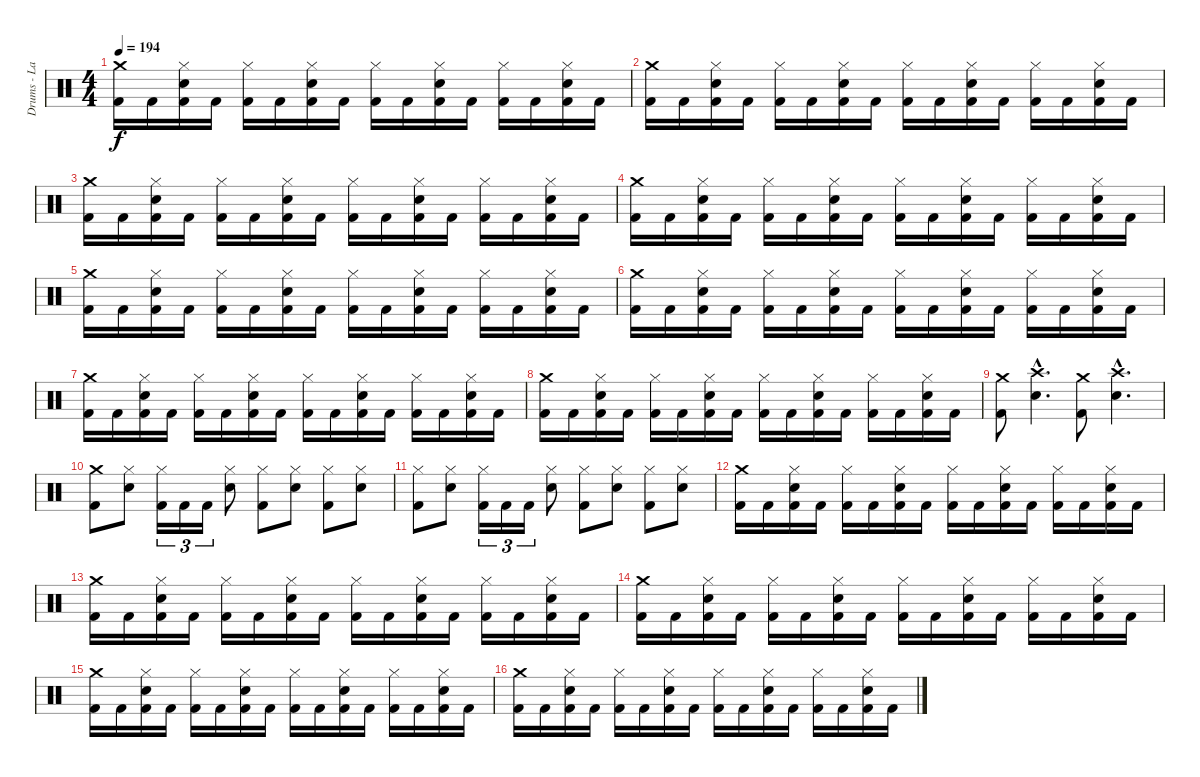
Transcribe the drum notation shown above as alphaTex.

\track ("Drums - Lars" "Drums - La") {instrument percussion}
\staff {score}
\articulation defaults
\ts (4 4)
\tempo 194
\clef neutral
\ks c
("Crash medium (hit)" "Kick (hit) 2").16{dy f} "Kick (hit) 2".16 ("Hi-Hat (closed)" "Snare (hit) 2" "Kick (hit) 2").16 "Kick (hit) 2".16 ("Hi-Hat (closed)" "Kick (hit) 2").16 "Kick (hit) 2".16 ("Hi-Hat (closed)" "Snare (hit) 2" "Kick (hit) 2").16 "Kick (hit) 2".16 ("Hi-Hat (closed)" "Kick (hit) 2").16 "Kick (hit) 2".16 ("Hi-Hat (closed)" "Snare (hit) 2" "Kick (hit) 2").16 "Kick (hit) 2".16 ("Hi-Hat (closed)" "Kick (hit) 2").16 "Kick (hit) 2".16 ("Hi-Hat (closed)" "Snare (hit) 2" "Kick (hit) 2").16 "Kick (hit) 2".16 |
("Crash medium (hit)" "Kick (hit) 2").16 "Kick (hit) 2".16 ("Hi-Hat (closed)" "Snare (hit) 2" "Kick (hit) 2").16 "Kick (hit) 2".16 ("Hi-Hat (closed)" "Kick (hit) 2").16 "Kick (hit) 2".16 ("Hi-Hat (closed)" "Snare (hit) 2" "Kick (hit) 2").16 "Kick (hit) 2".16 ("Hi-Hat (closed)" "Kick (hit) 2").16 "Kick (hit) 2".16 ("Hi-Hat (closed)" "Snare (hit) 2" "Kick (hit) 2").16 "Kick (hit) 2".16 ("Hi-Hat (closed)" "Kick (hit) 2").16 "Kick (hit) 2".16 ("Hi-Hat (closed)" "Snare (hit) 2" "Kick (hit) 2").16 "Kick (hit) 2".16 |
("Crash medium (hit)" "Kick (hit) 2").16 "Kick (hit) 2".16 ("Hi-Hat (closed)" "Snare (hit) 2" "Kick (hit) 2").16 "Kick (hit) 2".16 ("Hi-Hat (closed)" "Kick (hit) 2").16 "Kick (hit) 2".16 ("Hi-Hat (closed)" "Snare (hit) 2" "Kick (hit) 2").16 "Kick (hit) 2".16 ("Hi-Hat (closed)" "Kick (hit) 2").16 "Kick (hit) 2".16 ("Hi-Hat (closed)" "Snare (hit) 2" "Kick (hit) 2").16 "Kick (hit) 2".16 ("Hi-Hat (closed)" "Kick (hit) 2").16 "Kick (hit) 2".16 ("Hi-Hat (closed)" "Snare (hit) 2" "Kick (hit) 2").16 "Kick (hit) 2".16 |
("Crash medium (hit)" "Kick (hit) 2").16 "Kick (hit) 2".16 ("Hi-Hat (closed)" "Snare (hit) 2" "Kick (hit) 2").16 "Kick (hit) 2".16 ("Hi-Hat (closed)" "Kick (hit) 2").16 "Kick (hit) 2".16 ("Hi-Hat (closed)" "Snare (hit) 2" "Kick (hit) 2").16 "Kick (hit) 2".16 ("Hi-Hat (closed)" "Kick (hit) 2").16 "Kick (hit) 2".16 ("Hi-Hat (closed)" "Snare (hit) 2" "Kick (hit) 2").16 "Kick (hit) 2".16 ("Hi-Hat (closed)" "Kick (hit) 2").16 "Kick (hit) 2".16 ("Hi-Hat (closed)" "Snare (hit) 2" "Kick (hit) 2").16 "Kick (hit) 2".16 |
("Crash medium (hit)" "Kick (hit) 2").16 "Kick (hit) 2".16 ("Hi-Hat (closed)" "Snare (hit) 2" "Kick (hit) 2").16 "Kick (hit) 2".16 ("Hi-Hat (closed)" "Kick (hit) 2").16 "Kick (hit) 2".16 ("Hi-Hat (closed)" "Snare (hit) 2" "Kick (hit) 2").16 "Kick (hit) 2".16 ("Hi-Hat (closed)" "Kick (hit) 2").16 "Kick (hit) 2".16 ("Hi-Hat (closed)" "Snare (hit) 2" "Kick (hit) 2").16 "Kick (hit) 2".16 ("Hi-Hat (closed)" "Kick (hit) 2").16 "Kick (hit) 2".16 ("Hi-Hat (closed)" "Snare (hit) 2" "Kick (hit) 2").16 "Kick (hit) 2".16 |
("Crash medium (hit)" "Kick (hit) 2").16 "Kick (hit) 2".16 ("Hi-Hat (closed)" "Snare (hit) 2" "Kick (hit) 2").16 "Kick (hit) 2".16 ("Hi-Hat (closed)" "Kick (hit) 2").16 "Kick (hit) 2".16 ("Hi-Hat (closed)" "Snare (hit) 2" "Kick (hit) 2").16 "Kick (hit) 2".16 ("Hi-Hat (closed)" "Kick (hit) 2").16 "Kick (hit) 2".16 ("Hi-Hat (closed)" "Snare (hit) 2" "Kick (hit) 2").16 "Kick (hit) 2".16 ("Hi-Hat (closed)" "Kick (hit) 2").16 "Kick (hit) 2".16 ("Hi-Hat (closed)" "Snare (hit) 2" "Kick (hit) 2").16 "Kick (hit) 2".16 |
("Crash medium (hit)" "Kick (hit) 2").16 "Kick (hit) 2".16 ("Hi-Hat (closed)" "Snare (hit) 2" "Kick (hit) 2").16 "Kick (hit) 2".16 ("Hi-Hat (closed)" "Kick (hit) 2").16 "Kick (hit) 2".16 ("Hi-Hat (closed)" "Snare (hit) 2" "Kick (hit) 2").16 "Kick (hit) 2".16 ("Hi-Hat (closed)" "Kick (hit) 2").16 "Kick (hit) 2".16 ("Hi-Hat (closed)" "Snare (hit) 2" "Kick (hit) 2").16 "Kick (hit) 2".16 ("Hi-Hat (closed)" "Kick (hit) 2").16 "Kick (hit) 2".16 ("Hi-Hat (closed)" "Snare (hit) 2" "Kick (hit) 2").16 "Kick (hit) 2".16 |
("Crash medium (hit)" "Kick (hit) 2").16 "Kick (hit) 2".16 ("Hi-Hat (closed)" "Snare (hit) 2" "Kick (hit) 2").16 "Kick (hit) 2".16 ("Hi-Hat (closed)" "Kick (hit) 2").16 "Kick (hit) 2".16 ("Hi-Hat (closed)" "Snare (hit) 2" "Kick (hit) 2").16 "Kick (hit) 2".16 ("Hi-Hat (closed)" "Kick (hit) 2").16 "Kick (hit) 2".16 ("Hi-Hat (closed)" "Snare (hit) 2" "Kick (hit) 2").16 "Kick (hit) 2".16 ("Hi-Hat (closed)" "Kick (hit) 2").16 "Kick (hit) 2".16 ("Hi-Hat (closed)" "Snare (hit) 2" "Kick (hit) 2").16 "Kick (hit) 2".16 |
("Crash medium (hit)" "Kick (hit) 2").8 ("Crash high (hit)"{hac} "Snare (hit) 2"{hac}).4{d} ("Crash medium (hit)" "Kick (hit) 2").8 ("Crash high (hit)"{hac} "Snare (hit) 2"{hac}).4{d} |
("Crash medium (hit)" "Kick (hit) 2").8 ("Hi-Hat (closed)" "Snare (hit) 2").8 ("Hi-Hat (closed)" "Kick (hit) 2").16{tu (3 2)} "Kick (hit) 2".16{tu (3 2)} "Kick (hit) 2".16{tu (3 2)} ("Hi-Hat (closed)" "Snare (hit) 2").8 ("Hi-Hat (closed)" "Kick (hit) 2").8 ("Hi-Hat (closed)" "Snare (hit) 2").8 ("Hi-Hat (closed)" "Kick (hit) 2").8 ("Hi-Hat (closed)" "Snare (hit) 2").8 |
("Hi-Hat (closed)" "Kick (hit) 2").8 ("Hi-Hat (closed)" "Snare (hit) 2").8 ("Hi-Hat (closed)" "Kick (hit) 2").16{tu (3 2)} "Kick (hit) 2".16{tu (3 2)} "Kick (hit) 2".16{tu (3 2)} ("Hi-Hat (closed)" "Snare (hit) 2").8 ("Hi-Hat (closed)" "Kick (hit) 2").8 ("Hi-Hat (closed)" "Snare (hit) 2").8 ("Hi-Hat (closed)" "Kick (hit) 2").8 ("Hi-Hat (closed)" "Snare (hit) 2").8 |
("Crash medium (hit)" "Kick (hit) 2").16 "Kick (hit) 2".16 ("Hi-Hat (closed)" "Snare (hit) 2" "Kick (hit) 2").16 "Kick (hit) 2".16 ("Hi-Hat (closed)" "Kick (hit) 2").16 "Kick (hit) 2".16 ("Hi-Hat (closed)" "Snare (hit) 2" "Kick (hit) 2").16 "Kick (hit) 2".16 ("Hi-Hat (closed)" "Kick (hit) 2").16 "Kick (hit) 2".16 ("Hi-Hat (closed)" "Snare (hit) 2" "Kick (hit) 2").16 "Kick (hit) 2".16 ("Hi-Hat (closed)" "Kick (hit) 2").16 "Kick (hit) 2".16 ("Hi-Hat (closed)" "Snare (hit) 2" "Kick (hit) 2").16 "Kick (hit) 2".16 |
("Crash medium (hit)" "Kick (hit) 2").16 "Kick (hit) 2".16 ("Hi-Hat (closed)" "Snare (hit) 2" "Kick (hit) 2").16 "Kick (hit) 2".16 ("Hi-Hat (closed)" "Kick (hit) 2").16 "Kick (hit) 2".16 ("Hi-Hat (closed)" "Snare (hit) 2" "Kick (hit) 2").16 "Kick (hit) 2".16 ("Hi-Hat (closed)" "Kick (hit) 2").16 "Kick (hit) 2".16 ("Hi-Hat (closed)" "Snare (hit) 2" "Kick (hit) 2").16 "Kick (hit) 2".16 ("Hi-Hat (closed)" "Kick (hit) 2").16 "Kick (hit) 2".16 ("Hi-Hat (closed)" "Snare (hit) 2" "Kick (hit) 2").16 "Kick (hit) 2".16 |
("Crash medium (hit)" "Kick (hit) 2").16 "Kick (hit) 2".16 ("Hi-Hat (closed)" "Snare (hit) 2" "Kick (hit) 2").16 "Kick (hit) 2".16 ("Hi-Hat (closed)" "Kick (hit) 2").16 "Kick (hit) 2".16 ("Hi-Hat (closed)" "Snare (hit) 2" "Kick (hit) 2").16 "Kick (hit) 2".16 ("Hi-Hat (closed)" "Kick (hit) 2").16 "Kick (hit) 2".16 ("Hi-Hat (closed)" "Snare (hit) 2" "Kick (hit) 2").16 "Kick (hit) 2".16 ("Hi-Hat (closed)" "Kick (hit) 2").16 "Kick (hit) 2".16 ("Hi-Hat (closed)" "Snare (hit) 2" "Kick (hit) 2").16 "Kick (hit) 2".16 |
("Crash medium (hit)" "Kick (hit) 2").16 "Kick (hit) 2".16 ("Hi-Hat (closed)" "Snare (hit) 2" "Kick (hit) 2").16 "Kick (hit) 2".16 ("Hi-Hat (closed)" "Kick (hit) 2").16 "Kick (hit) 2".16 ("Hi-Hat (closed)" "Snare (hit) 2" "Kick (hit) 2").16 "Kick (hit) 2".16 ("Hi-Hat (closed)" "Kick (hit) 2").16 "Kick (hit) 2".16 ("Hi-Hat (closed)" "Snare (hit) 2" "Kick (hit) 2").16 "Kick (hit) 2".16 ("Hi-Hat (closed)" "Kick (hit) 2").16 "Kick (hit) 2".16 ("Hi-Hat (closed)" "Snare (hit) 2" "Kick (hit) 2").16 "Kick (hit) 2".16 |
("Crash medium (hit)" "Kick (hit) 2").16 "Kick (hit) 2".16 ("Hi-Hat (closed)" "Snare (hit) 2" "Kick (hit) 2").16 "Kick (hit) 2".16 ("Hi-Hat (closed)" "Kick (hit) 2").16 "Kick (hit) 2".16 ("Hi-Hat (closed)" "Snare (hit) 2" "Kick (hit) 2").16 "Kick (hit) 2".16 ("Hi-Hat (closed)" "Kick (hit) 2").16 "Kick (hit) 2".16 ("Hi-Hat (closed)" "Snare (hit) 2" "Kick (hit) 2").16 "Kick (hit) 2".16 ("Hi-Hat (closed)" "Kick (hit) 2").16 "Kick (hit) 2".16 ("Hi-Hat (closed)" "Snare (hit) 2" "Kick (hit) 2").16 "Kick (hit) 2".16
